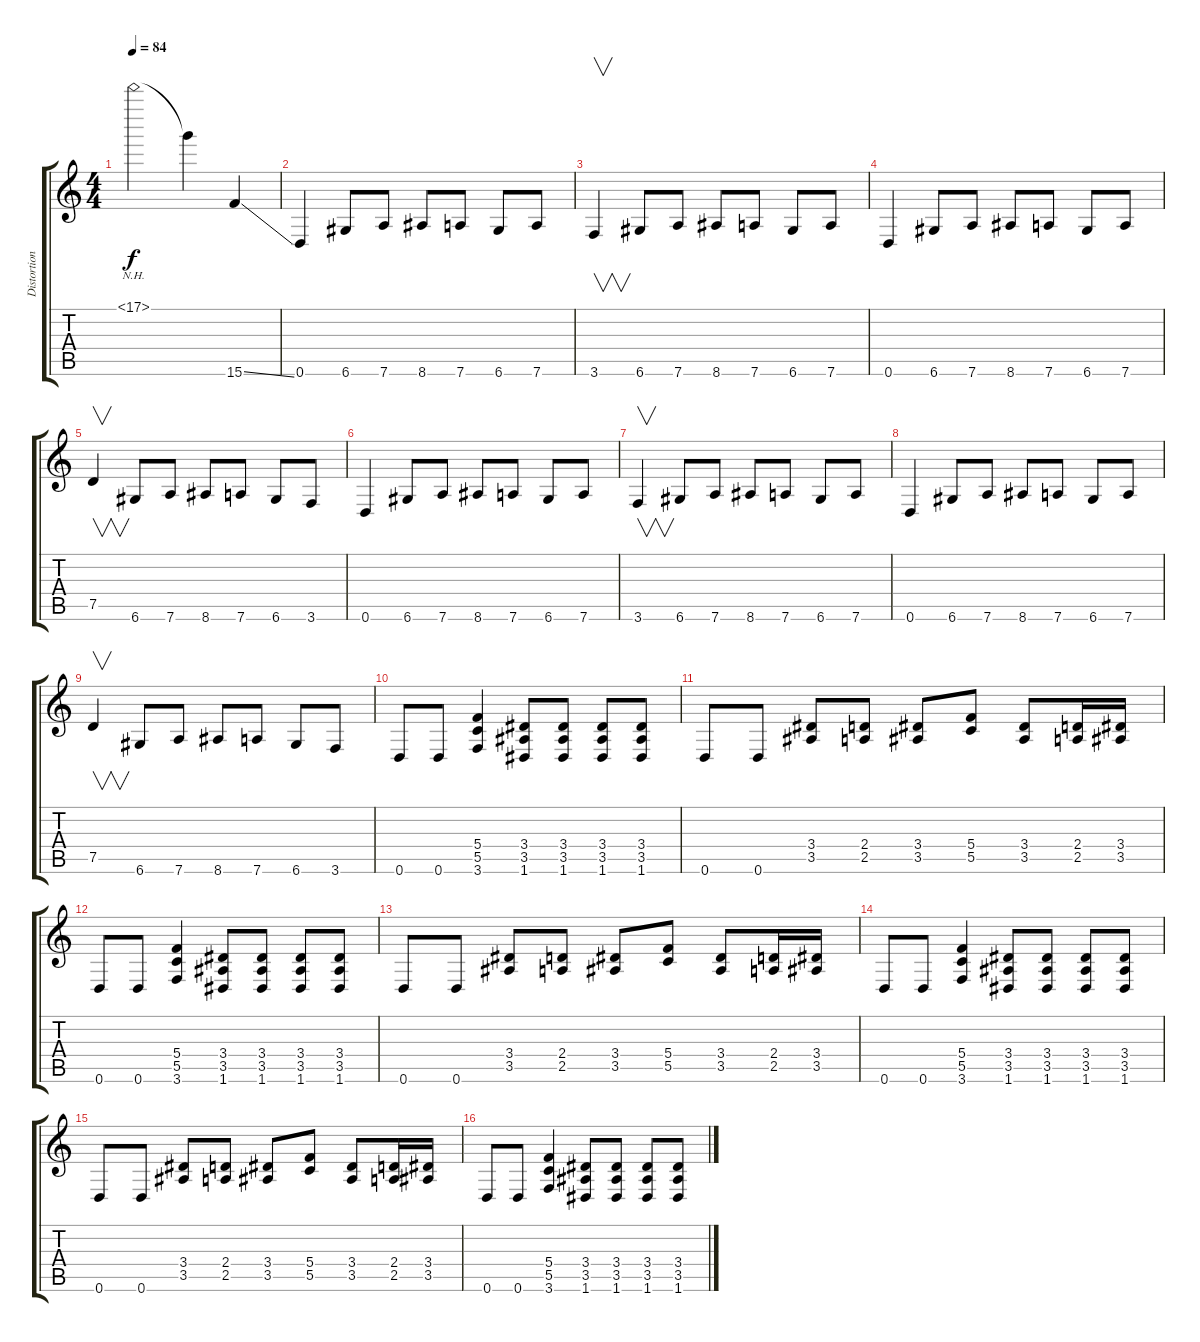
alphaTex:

\track ("Distortion Guitar 2" "Distortion") {instrument distortionguitar}
\staff {score tabs}
\tuning (D4 A3 F3 C3 G2 D2) {hide}
\ts (4 4)
\tempo 84
\clef g2
\ks c
17.1{nh}.2{dy f instrument distortionguitar} 17.1{t}.4 15.6{ss}.4 |
0.6.4 6.6.8 7.6.8 8.6.8 7.6.8 6.6.8 7.6.8 |
3.6.4{v} 6.6.8 7.6.8 8.6.8 7.6.8 6.6.8 7.6.8 |
0.6.4 6.6.8 7.6.8 8.6.8 7.6.8 6.6.8 7.6.8 |
7.5.4{v} 6.6.8 7.6.8 8.6.8 7.6.8 6.6.8 3.6.8 |
0.6.4 6.6.8 7.6.8 8.6.8 7.6.8 6.6.8 7.6.8 |
3.6.4{v} 6.6.8 7.6.8 8.6.8 7.6.8 6.6.8 7.6.8 |
0.6.4 6.6.8 7.6.8 8.6.8 7.6.8 6.6.8 7.6.8 |
7.5.4{v} 6.6.8 7.6.8 8.6.8 7.6.8 6.6.8 3.6.8 |
0.6.8{volume 13} 0.6.8 (5.4 5.5 3.6).4 (3.4 3.5 1.6).8 (3.4 3.5 1.6).8 (3.4 3.5 1.6).8 (3.4 3.5 1.6).8 |
0.6.8 0.6.8 (3.4 3.5).8 (2.4 2.5).8 (3.4 3.5).8 (5.4 5.5).8 (3.4 3.5).8 (2.4 2.5).16 (3.4 3.5).16 |
0.6.8 0.6.8 (5.4 5.5 3.6).4 (3.4 3.5 1.6).8 (3.4 3.5 1.6).8 (3.4 3.5 1.6).8 (3.4 3.5 1.6).8 |
0.6.8 0.6.8 (3.4 3.5).8 (2.4 2.5).8 (3.4 3.5).8 (5.4 5.5).8 (3.4 3.5).8 (2.4 2.5).16 (3.4 3.5).16 |
0.6.8 0.6.8 (5.4 5.5 3.6).4 (3.4 3.5 1.6).8 (3.4 3.5 1.6).8 (3.4 3.5 1.6).8 (3.4 3.5 1.6).8 |
0.6.8 0.6.8 (3.4 3.5).8 (2.4 2.5).8 (3.4 3.5).8 (5.4 5.5).8 (3.4 3.5).8 (2.4 2.5).16 (3.4 3.5).16 |
0.6.8 0.6.8 (5.4 5.5 3.6).4 (3.4 3.5 1.6).8 (3.4 3.5 1.6).8 (3.4 3.5 1.6).8 (3.4 3.5 1.6).8
